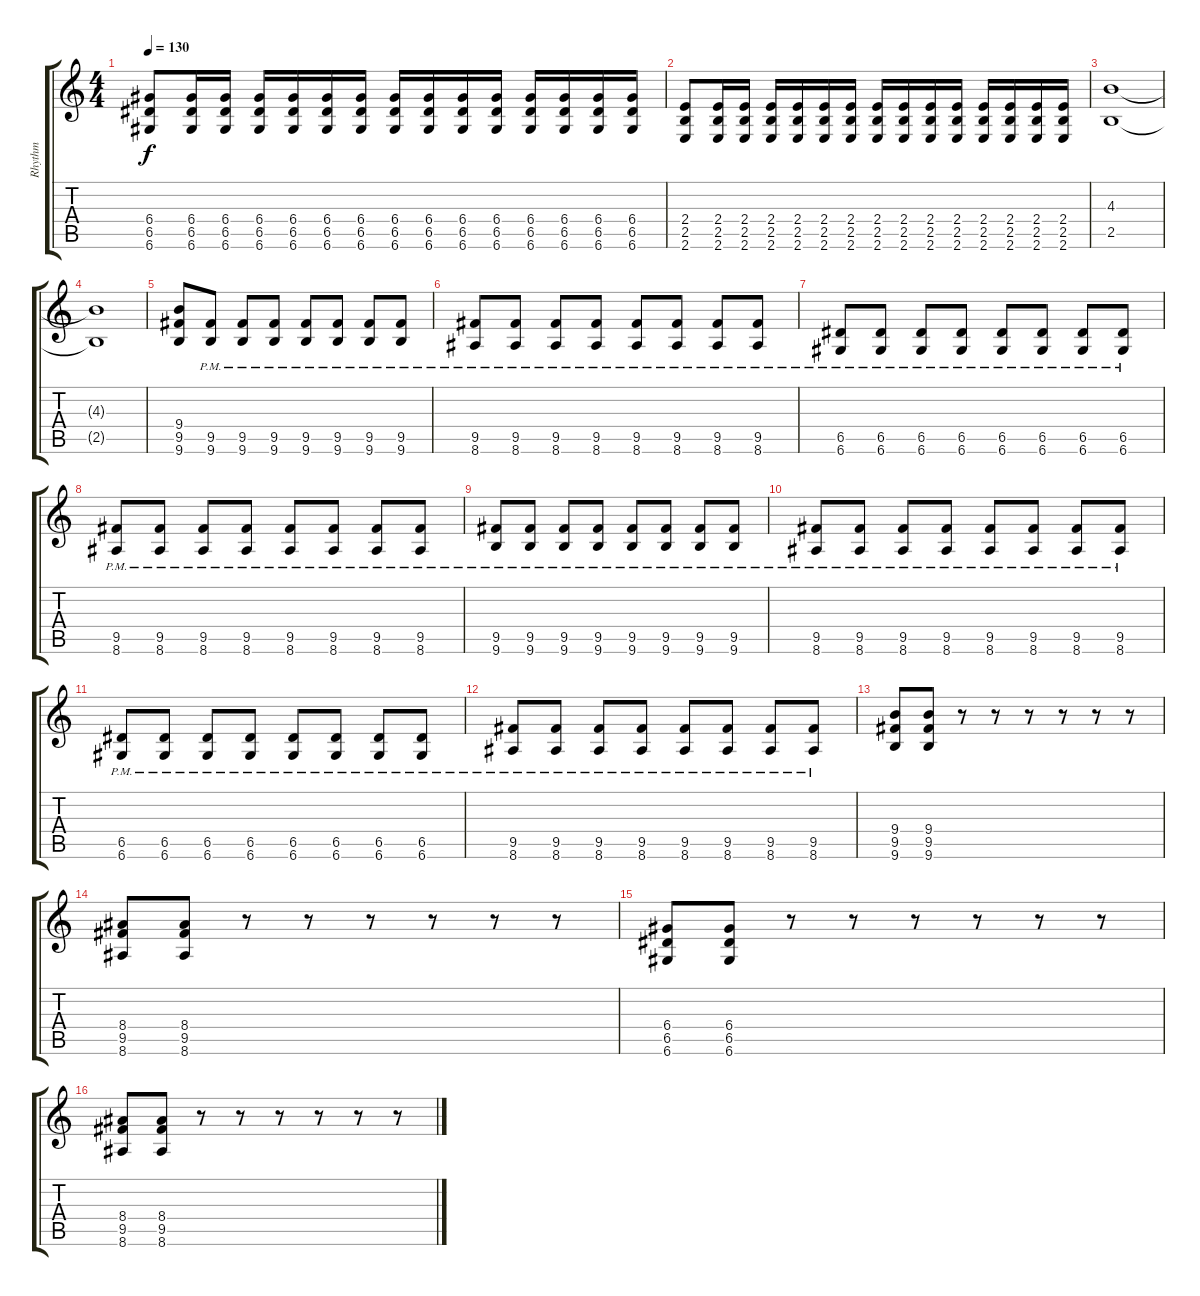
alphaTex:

\track ("Rhythm" "Rhythm") {instrument overdrivenguitar}
\staff {score tabs}
\tuning (E4 B3 G3 D3 A2 D2) {hide}
\ts (4 4)
\tempo 130
\clef g2
\ks c
(6.4 6.5 6.6).8{dy f} (6.4 6.5 6.6).16 (6.4 6.5 6.6).16 (6.4 6.5 6.6).16 (6.4 6.5 6.6).16 (6.4 6.5 6.6).16 (6.4 6.5 6.6).16 (6.4 6.5 6.6).16 (6.4 6.5 6.6).16 (6.4 6.5 6.6).16 (6.4 6.5 6.6).16 (6.4 6.5 6.6).16 (6.4 6.5 6.6).16 (6.4 6.5 6.6).16 (6.4 6.5 6.6).16 |
(2.4 2.5 2.6).8 (2.4 2.5 2.6).16 (2.4 2.5 2.6).16 (2.4 2.5 2.6).16 (2.4 2.5 2.6).16 (2.4 2.5 2.6).16 (2.4 2.5 2.6).16 (2.4 2.5 2.6).16 (2.4 2.5 2.6).16 (2.4 2.5 2.6).16 (2.4 2.5 2.6).16 (2.4 2.5 2.6).16 (2.4 2.5 2.6).16 (2.4 2.5 2.6).16 (2.4 2.5 2.6).16 |
(4.3 2.5).1 |
(4.3{t} 2.5{t}).1 |
(9.4 9.5 9.6).8 (9.5{pm} 9.6{pm}).8 (9.5{pm} 9.6{pm}).8 (9.5{pm} 9.6{pm}).8 (9.5{pm} 9.6{pm}).8 (9.5{pm} 9.6{pm}).8 (9.5{pm} 9.6{pm}).8 (9.5{pm} 9.6{pm}).8 |
(9.5{pm} 8.6{pm}).8 (9.5{pm} 8.6{pm}).8 (9.5{pm} 8.6{pm}).8 (9.5{pm} 8.6{pm}).8 (9.5{pm} 8.6{pm}).8 (9.5{pm} 8.6{pm}).8 (9.5{pm} 8.6{pm}).8 (9.5{pm} 8.6{pm}).8 |
(6.5{pm} 6.6{pm}).8 (6.5{pm} 6.6{pm}).8 (6.5{pm} 6.6{pm}).8 (6.5{pm} 6.6{pm}).8 (6.5{pm} 6.6{pm}).8 (6.5{pm} 6.6{pm}).8 (6.5{pm} 6.6{pm}).8 (6.5{pm} 6.6{pm}).8 |
(9.5{pm} 8.6{pm}).8 (9.5{pm} 8.6{pm}).8 (9.5{pm} 8.6{pm}).8 (9.5{pm} 8.6{pm}).8 (9.5{pm} 8.6{pm}).8 (9.5{pm} 8.6{pm}).8 (9.5{pm} 8.6{pm}).8 (9.5{pm} 8.6{pm}).8 |
(9.5{pm} 9.6{pm}).8 (9.5{pm} 9.6{pm}).8 (9.5{pm} 9.6{pm}).8 (9.5{pm} 9.6{pm}).8 (9.5{pm} 9.6{pm}).8 (9.5{pm} 9.6{pm}).8 (9.5{pm} 9.6{pm}).8 (9.5{pm} 9.6{pm}).8 |
(9.5{pm} 8.6{pm}).8 (9.5{pm} 8.6{pm}).8 (9.5{pm} 8.6{pm}).8 (9.5{pm} 8.6{pm}).8 (9.5{pm} 8.6{pm}).8 (9.5{pm} 8.6{pm}).8 (9.5{pm} 8.6{pm}).8 (9.5{pm} 8.6{pm}).8 |
(6.5{pm} 6.6{pm}).8 (6.5{pm} 6.6{pm}).8 (6.5{pm} 6.6{pm}).8 (6.5{pm} 6.6{pm}).8 (6.5{pm} 6.6{pm}).8 (6.5{pm} 6.6{pm}).8 (6.5{pm} 6.6{pm}).8 (6.5{pm} 6.6{pm}).8 |
(9.5{pm} 8.6{pm}).8 (9.5{pm} 8.6{pm}).8 (9.5{pm} 8.6{pm}).8 (9.5{pm} 8.6{pm}).8 (9.5{pm} 8.6{pm}).8 (9.5{pm} 8.6{pm}).8 (9.5{pm} 8.6{pm}).8 (9.5{pm} 8.6{pm}).8 |
(9.4 9.5 9.6).8 (9.4 9.5 9.6).8 r.8 r.8 r.8 r.8 r.8 r.8 |
(8.4 9.5 8.6).8 (8.4 9.5 8.6).8 r.8 r.8 r.8 r.8 r.8 r.8 |
(6.4 6.5 6.6).8 (6.4 6.5 6.6).8 r.8 r.8 r.8 r.8 r.8 r.8 |
(8.4 9.5 8.6).8 (8.4 9.5 8.6).8 r.8 r.8 r.8 r.8 r.8 r.8
